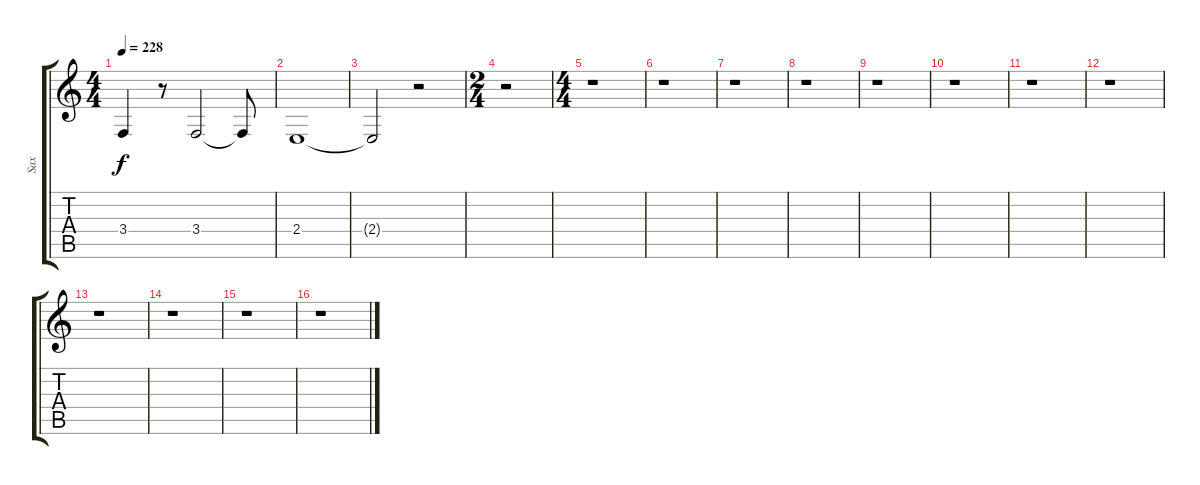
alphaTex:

\track ("Sax" "Sax") {instrument altosax}
\staff {score tabs}
\tuning (E4 B3 G3 D3 A2 E2) {hide}
\ts (4 4)
\tempo 228
\clef g2
\ks c
3.4.4{dy f} r.8 3.4.2 3.4{t}.8 |
2.4.1 |
2.4{t}.2 r.2 |
\ts (2 4)
r.2 |
\ts (4 4)
r.1 |
r.1 |
r.1 |
r.1 |
r.1 |
r.1 |
r.1 |
r.1 |
r.1 |
r.1 |
r.1 |
r.1
